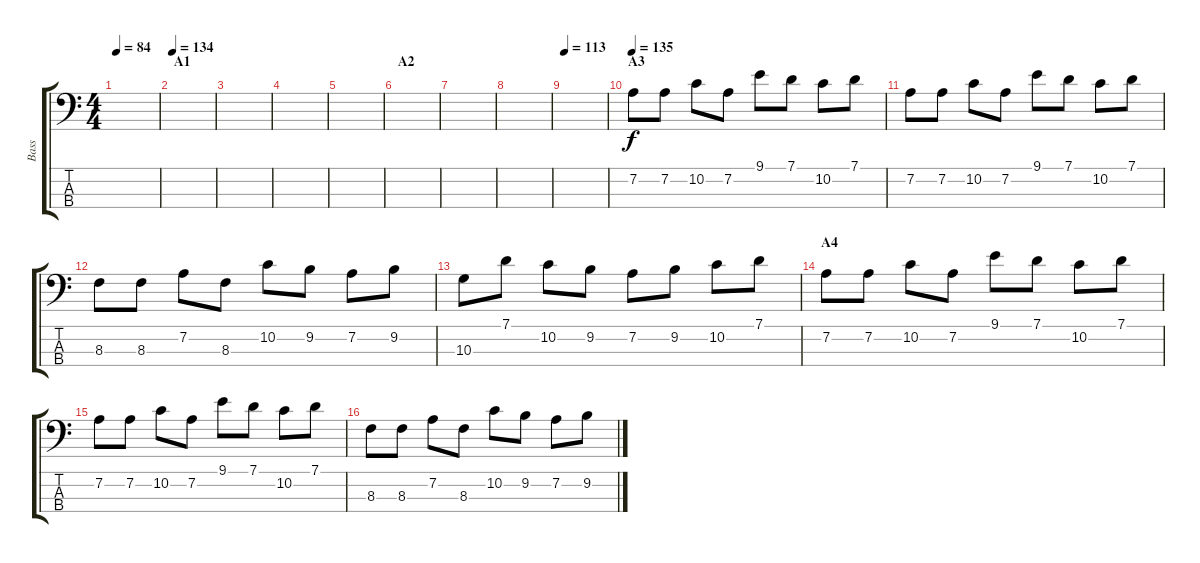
\track ("Bass" "Bass") {instrument electricbassfinger}
\staff {score tabs}
\tuning (G2 D2 A1 E1) {hide}
\ts (4 4)
\tempo 84
\tempo 700
\tempo 84
\clef f4
\ks c
|
\section ("" "A1")
\tempo 134
|
|
|
|
\section ("" "A2")
|
|
|
\tempo 113
|
\section ("" "A3")
\tempo 135
7.2.8 7.2.8 10.2.8 7.2.8 9.1.8 7.1.8 10.2.8 7.1.8 |
7.2.8 7.2.8 10.2.8 7.2.8 9.1.8 7.1.8 10.2.8 7.1.8 |
8.3.8 8.3.8 7.2.8 8.3.8 10.2.8 9.2.8 7.2.8 9.2.8 |
10.3.8 7.1.8 10.2.8 9.2.8 7.2.8 9.2.8 10.2.8 7.1.8 |
\section ("" "A4")
7.2.8 7.2.8 10.2.8 7.2.8 9.1.8 7.1.8 10.2.8 7.1.8 |
7.2.8 7.2.8 10.2.8 7.2.8 9.1.8 7.1.8 10.2.8 7.1.8 |
8.3.8 8.3.8 7.2.8 8.3.8 10.2.8 9.2.8 7.2.8 9.2.8
